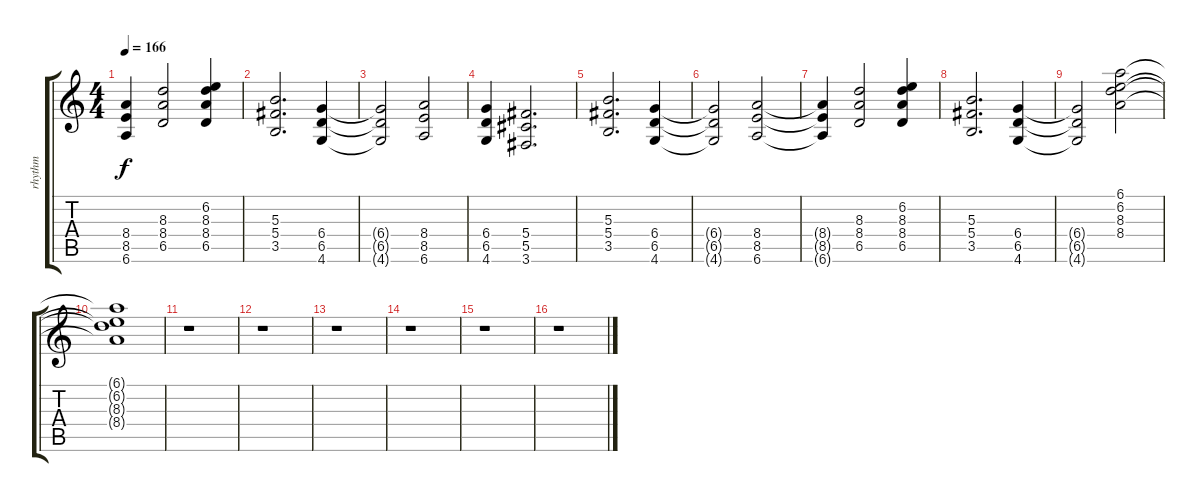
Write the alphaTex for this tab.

\track ("rhythm" "rhythm") {instrument distortionguitar}
\staff {score tabs}
\tuning (Eb4 Bb3 Gb3 Db3 Ab2 Eb2) {hide}
\ts (4 4)
\tempo 166
\clef g2
\ks c
(8.4{t} 8.5{t} 6.6{t}).4{dy f} (8.3 8.4 6.5).2{beam merge} (6.2 8.3 8.4 6.5).4 |
(5.3 5.4 3.5).2{d} (6.4 6.5 4.6).4 |
(6.4{t} 6.5{t} 4.6{t}).2 (8.4 8.5 6.6).2 |
(6.4 6.5 4.6).4 (5.4 5.5 3.6).2{d} |
(5.3 5.4 3.5).2{d} (6.4 6.5 4.6).4 |
(6.4{t} 6.5{t} 4.6{t}).2 (8.4 8.5 6.6).2 |
(8.4{t} 8.5{t} 6.6{t}).4 (8.3 8.4 6.5).2{beam merge} (6.2 8.3 8.4 6.5).4 |
(5.3 5.4 3.5).2{d} (6.4 6.5 4.6).4 |
(6.4{t} 6.5{t} 4.6{t}).2 (6.1 6.2 8.3 8.4).2 |
(6.1{t} 6.2{t} 8.3{t} 8.4{t}).1 |
r.1 |
r.1 |
r.1 |
r.1 |
r.1 |
r.1
